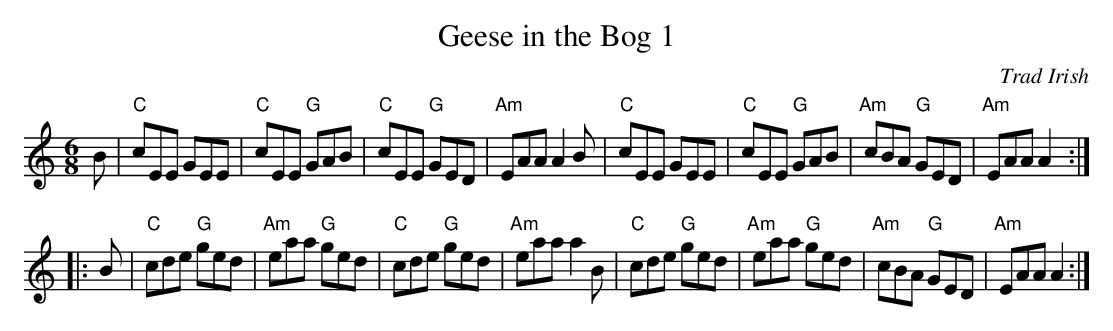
X:1
T: Geese in the Bog 1
M: 6/8
L: 1/8
O: Trad Irish
K: C	% Ending on Am
   B |\
"C"cEE GEE | "C"cEE "G"GAB | "C"cEE "G"GED | "Am"EAA A2 B |\
"C"cEE GEE | "C"cEE "G"GAB | "Am"cBA "G"GED | "Am"EAA A2 :|
|: B |\
"C"cde "G"ged | "Am"eaa "G"ged | "C"cde "G"ged | "Am"eaa a2 B |\
"C"cde "G"ged | "Am"eaa "G"ged | "Am"cBA "G"GED | "Am"EAA A2 :|
